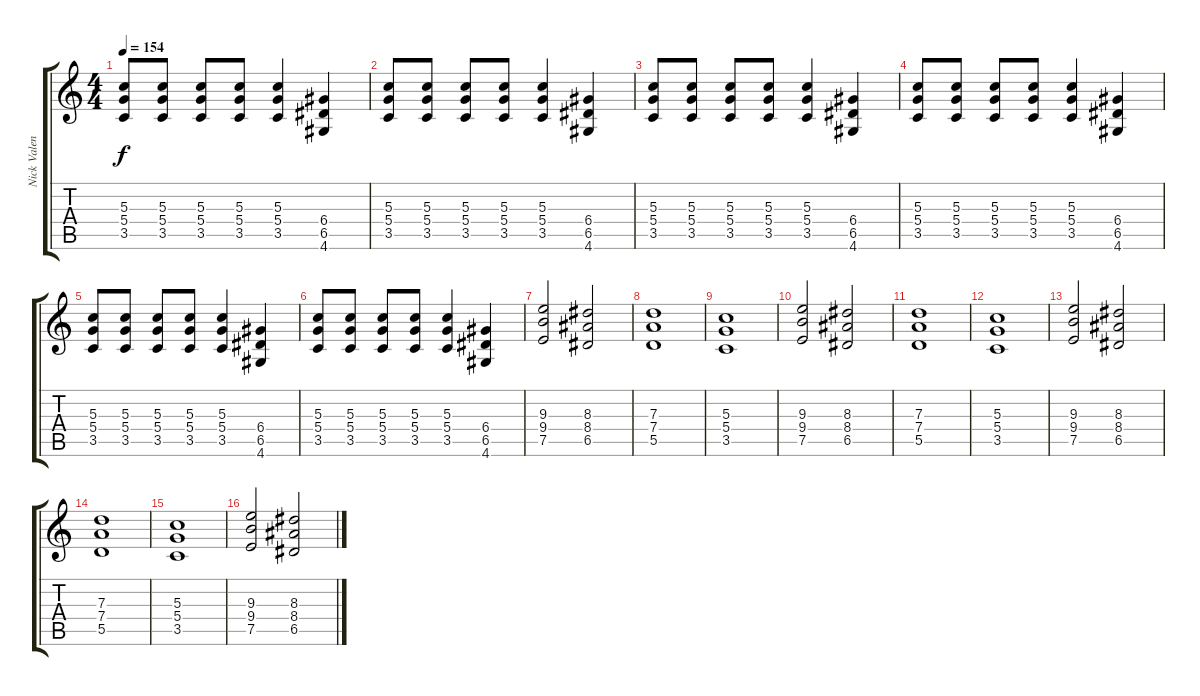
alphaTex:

\track ("Nick Valensi" "Nick Valen") {instrument distortionguitar}
\staff {score tabs}
\tuning (E4 B3 G3 D3 A2 E2) {hide}
\ts (4 4)
\tempo 154
\clef g2
\ks c
(5.3 5.4 3.5).8{dy f} (5.3 5.4 3.5).8 (5.3 5.4 3.5).8 (5.3 5.4 3.5).8 (5.3 5.4 3.5).4 (6.4 6.5 4.6).4 |
(5.3 5.4 3.5).8 (5.3 5.4 3.5).8 (5.3 5.4 3.5).8 (5.3 5.4 3.5).8 (5.3 5.4 3.5).4 (6.4 6.5 4.6).4 |
(5.3 5.4 3.5).8 (5.3 5.4 3.5).8 (5.3 5.4 3.5).8 (5.3 5.4 3.5).8 (5.3 5.4 3.5).4 (6.4 6.5 4.6).4 |
(5.3 5.4 3.5).8 (5.3 5.4 3.5).8 (5.3 5.4 3.5).8 (5.3 5.4 3.5).8 (5.3 5.4 3.5).4 (6.4 6.5 4.6).4 |
(5.3 5.4 3.5).8 (5.3 5.4 3.5).8 (5.3 5.4 3.5).8 (5.3 5.4 3.5).8 (5.3 5.4 3.5).4 (6.4 6.5 4.6).4 |
(5.3 5.4 3.5).8 (5.3 5.4 3.5).8 (5.3 5.4 3.5).8 (5.3 5.4 3.5).8 (5.3 5.4 3.5).4 (6.4 6.5 4.6).4 |
(9.3 9.4 7.5).2 (8.3 8.4 6.5).2 |
(7.3 7.4 5.5).1 |
(5.3 5.4 3.5).1 |
(9.3 9.4 7.5).2 (8.3 8.4 6.5).2 |
(7.3 7.4 5.5).1 |
(5.3 5.4 3.5).1 |
(9.3 9.4 7.5).2 (8.3 8.4 6.5).2 |
(7.3 7.4 5.5).1 |
(5.3 5.4 3.5).1 |
(9.3 9.4 7.5).2 (8.3 8.4 6.5).2
